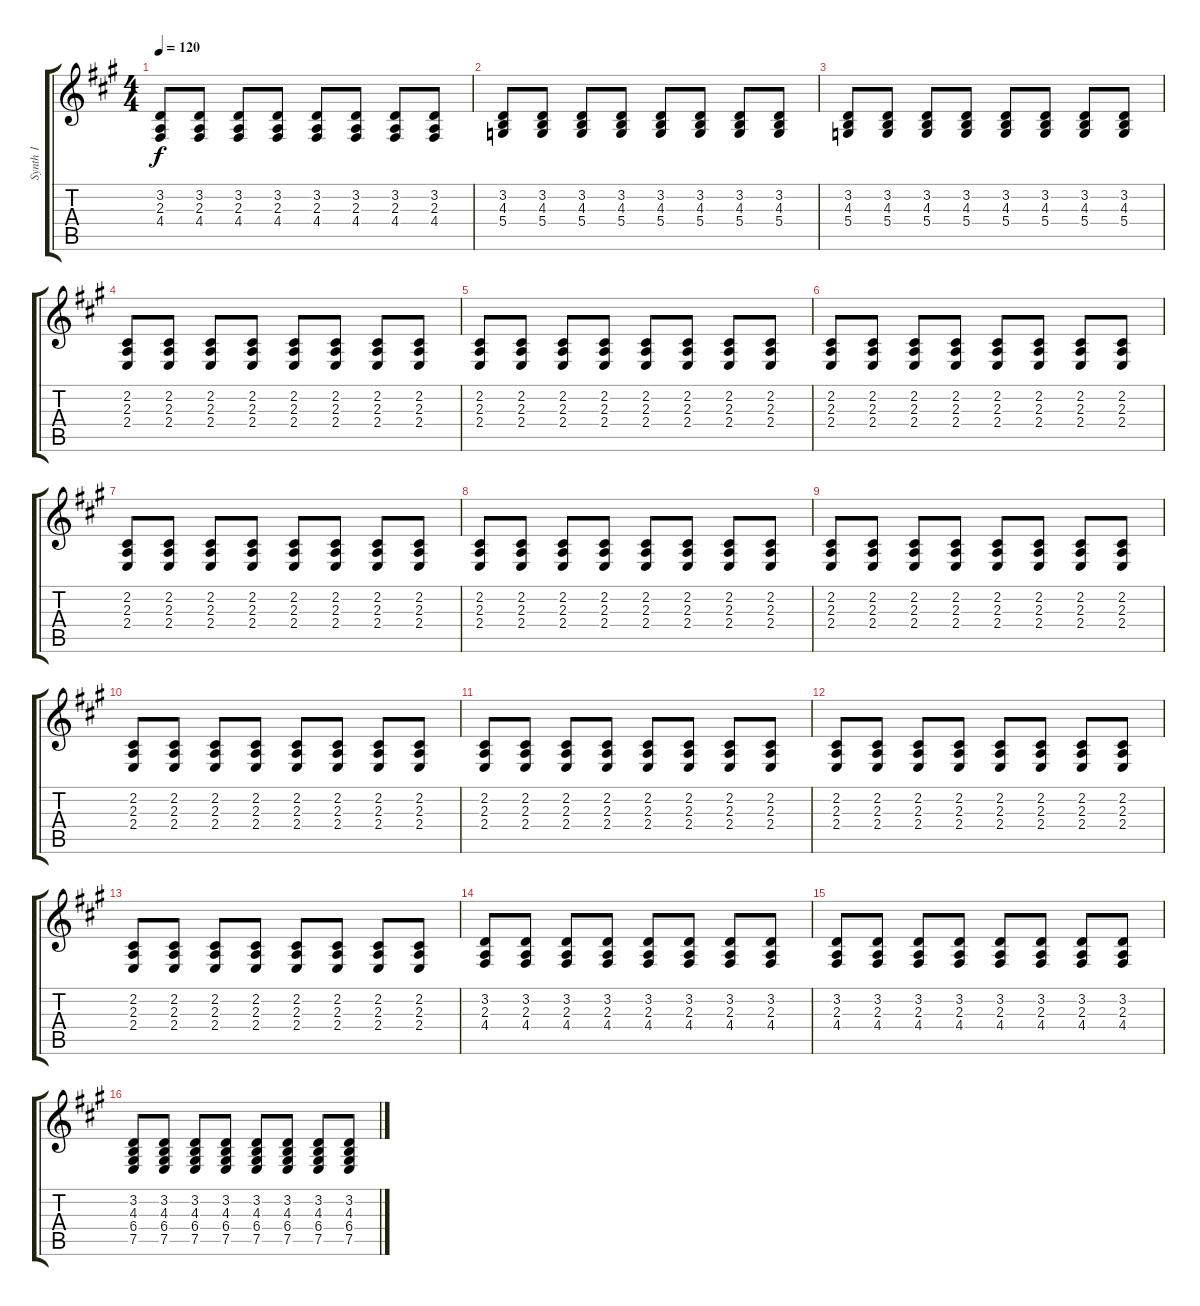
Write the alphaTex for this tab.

\track ("Synth 1" "Synth 1") {instrument acousticgrandpiano}
\staff {score tabs}
\tuning (E4 B3 G3 D3 A2 E2) {hide}
\ts (4 4)
\tempo 120
\clef g2
\ks a
(3.2 2.3 4.4).8{dy f} (3.2 2.3 4.4).8 (3.2 2.3 4.4).8 (3.2 2.3 4.4).8 (3.2 2.3 4.4).8 (3.2 2.3 4.4).8 (3.2 2.3 4.4).8 (3.2 2.3 4.4).8 |
(3.2 4.3 5.4).8 (3.2 4.3 5.4).8 (3.2 4.3 5.4).8 (3.2 4.3 5.4).8 (3.2 4.3 5.4).8 (3.2 4.3 5.4).8 (3.2 4.3 5.4).8 (3.2 4.3 5.4).8 |
(3.2 4.3 5.4).8 (3.2 4.3 5.4).8 (3.2 4.3 5.4).8 (3.2 4.3 5.4).8 (3.2 4.3 5.4).8 (3.2 4.3 5.4).8 (3.2 4.3 5.4).8 (3.2 4.3 5.4).8 |
(2.2 2.3 2.4).8 (2.2 2.3 2.4).8 (2.2 2.3 2.4).8 (2.2 2.3 2.4).8 (2.2 2.3 2.4).8 (2.2 2.3 2.4).8 (2.2 2.3 2.4).8 (2.2 2.3 2.4).8 |
(2.2 2.3 2.4).8 (2.2 2.3 2.4).8 (2.2 2.3 2.4).8 (2.2 2.3 2.4).8 (2.2 2.3 2.4).8 (2.2 2.3 2.4).8 (2.2 2.3 2.4).8 (2.2 2.3 2.4).8 |
(2.2 2.3 2.4).8 (2.2 2.3 2.4).8 (2.2 2.3 2.4).8 (2.2 2.3 2.4).8 (2.2 2.3 2.4).8 (2.2 2.3 2.4).8 (2.2 2.3 2.4).8 (2.2 2.3 2.4).8 |
(2.2 2.3 2.4).8 (2.2 2.3 2.4).8 (2.2 2.3 2.4).8 (2.2 2.3 2.4).8 (2.2 2.3 2.4).8 (2.2 2.3 2.4).8 (2.2 2.3 2.4).8 (2.2 2.3 2.4).8 |
(2.2 2.3 2.4).8 (2.2 2.3 2.4).8 (2.2 2.3 2.4).8 (2.2 2.3 2.4).8 (2.2 2.3 2.4).8 (2.2 2.3 2.4).8 (2.2 2.3 2.4).8 (2.2 2.3 2.4).8 |
(2.2 2.3 2.4).8 (2.2 2.3 2.4).8 (2.2 2.3 2.4).8 (2.2 2.3 2.4).8 (2.2 2.3 2.4).8 (2.2 2.3 2.4).8 (2.2 2.3 2.4).8 (2.2 2.3 2.4).8 |
(2.2 2.3 2.4).8 (2.2 2.3 2.4).8 (2.2 2.3 2.4).8 (2.2 2.3 2.4).8 (2.2 2.3 2.4).8 (2.2 2.3 2.4).8 (2.2 2.3 2.4).8 (2.2 2.3 2.4).8 |
(2.2 2.3 2.4).8 (2.2 2.3 2.4).8 (2.2 2.3 2.4).8 (2.2 2.3 2.4).8 (2.2 2.3 2.4).8 (2.2 2.3 2.4).8 (2.2 2.3 2.4).8 (2.2 2.3 2.4).8 |
(2.2 2.3 2.4).8 (2.2 2.3 2.4).8 (2.2 2.3 2.4).8 (2.2 2.3 2.4).8 (2.2 2.3 2.4).8 (2.2 2.3 2.4).8 (2.2 2.3 2.4).8 (2.2 2.3 2.4).8 |
(2.2 2.3 2.4).8 (2.2 2.3 2.4).8 (2.2 2.3 2.4).8 (2.2 2.3 2.4).8 (2.2 2.3 2.4).8 (2.2 2.3 2.4).8 (2.2 2.3 2.4).8 (2.2 2.3 2.4).8 |
(3.2 2.3 4.4).8 (3.2 2.3 4.4).8 (3.2 2.3 4.4).8 (3.2 2.3 4.4).8 (3.2 2.3 4.4).8 (3.2 2.3 4.4).8 (3.2 2.3 4.4).8 (3.2 2.3 4.4).8 |
(3.2 2.3 4.4).8 (3.2 2.3 4.4).8 (3.2 2.3 4.4).8 (3.2 2.3 4.4).8 (3.2 2.3 4.4).8 (3.2 2.3 4.4).8 (3.2 2.3 4.4).8 (3.2 2.3 4.4).8 |
(3.2 4.3 6.4 7.5).8 (3.2 4.3 6.4 7.5).8 (3.2 4.3 6.4 7.5).8 (3.2 4.3 6.4 7.5).8 (3.2 4.3 6.4 7.5).8 (3.2 4.3 6.4 7.5).8 (3.2 4.3 6.4 7.5).8 (3.2 4.3 6.4 7.5).8
